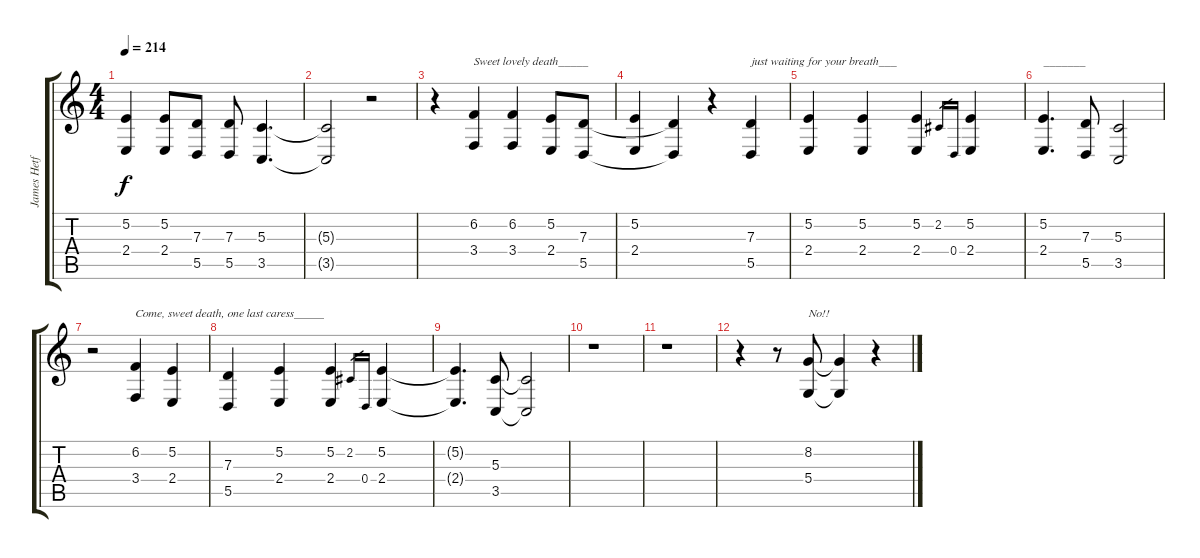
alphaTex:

\track ("James Hetfield" "James Hetf") {instrument lead5charang}
\staff {score tabs}
\tuning (E4 B3 G3 D3 A2 E2) {hide}
\ts (4 4)
\tempo 214
\clef g2
\ks c
(5.2 2.4).4{dy f} (5.2 2.4).8 (7.3 5.5).8 (7.3 5.5).8 (5.3 3.5).4{d} |
(5.3{t} 3.5{t}).2 r.2 |
r.4 (6.2 3.4).4{txt "Sweet lovely death_____"} (6.2 3.4).4 (5.2 2.4).8 (7.3 5.5).8 |
(5.2 2.4).4 (7.3{t} 5.5{t}).4 r.4 (7.3 5.5).4{txt "just waiting for your breath___"} |
(5.2 2.4).4 (5.2 2.4).4 (5.2 2.4).4 2.2.16{gr} 0.4.16{gr} (5.2 2.4).4 |
(5.2 2.4).4{d txt "_______"} (7.3 5.5).8 (5.3 3.5).2 |
r.2 (6.2 3.4).4{txt "Come, sweet death, one last caress_____"} (5.2 2.4).4 |
(7.3 5.5).4 (5.2 2.4).4 (5.2 2.4).4 2.2.16{gr} 0.4.16{gr} (5.2 2.4).4 |
(5.2{t} 2.4{t}).4{d} (5.3 3.5).8 (5.3{t} 3.5{t}).2 |
r.1 |
r.1 |
r.4 r.8 (8.2 5.4).8{txt "No!!"} (8.2{t} 5.4{t}).4 r.4
